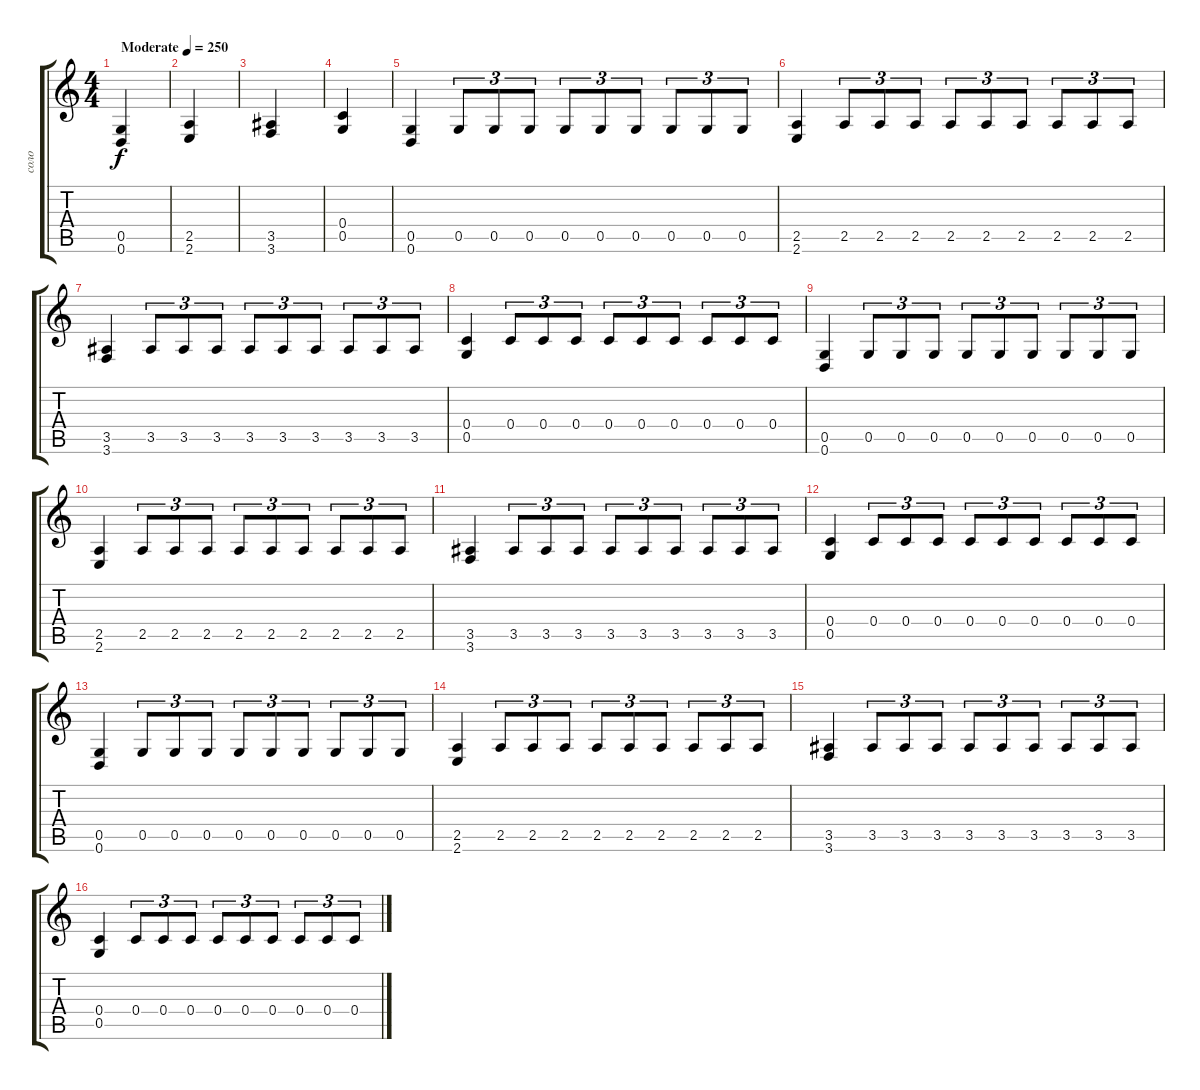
\track ("соло" "соло") {instrument distortionguitar}
\staff {score tabs}
\tuning (D4 A3 F3 C3 G2 D2) {hide}
\ts (4 4)
\tempo (250 "Moderate")
\clef g2
\ks c
(0.5 0.6).4{dy f instrument distortionguitar} |
(2.5 2.6).4 |
(3.5 3.6).4 |
(0.4 0.5).4 |
(0.5 0.6).4 0.5.8{tu (3 2)} 0.5.8{tu (3 2)} 0.5.8{tu (3 2)} 0.5.8{tu (3 2)} 0.5.8{tu (3 2)} 0.5.8{tu (3 2)} 0.5.8{tu (3 2)} 0.5.8{tu (3 2)} 0.5.8{tu (3 2)} |
(2.5 2.6).4 2.5.8{tu (3 2)} 2.5.8{tu (3 2)} 2.5.8{tu (3 2)} 2.5.8{tu (3 2)} 2.5.8{tu (3 2)} 2.5.8{tu (3 2)} 2.5.8{tu (3 2)} 2.5.8{tu (3 2)} 2.5.8{tu (3 2)} |
(3.5 3.6).4 3.5.8{tu (3 2)} 3.5.8{tu (3 2)} 3.5.8{tu (3 2)} 3.5.8{tu (3 2)} 3.5.8{tu (3 2)} 3.5.8{tu (3 2)} 3.5.8{tu (3 2)} 3.5.8{tu (3 2)} 3.5.8{tu (3 2)} |
(0.4 0.5).4 0.4.8{tu (3 2)} 0.4.8{tu (3 2)} 0.4.8{tu (3 2)} 0.4.8{tu (3 2)} 0.4.8{tu (3 2)} 0.4.8{tu (3 2)} 0.4.8{tu (3 2)} 0.4.8{tu (3 2)} 0.4.8{tu (3 2)} |
(0.5 0.6).4 0.5.8{tu (3 2)} 0.5.8{tu (3 2)} 0.5.8{tu (3 2)} 0.5.8{tu (3 2)} 0.5.8{tu (3 2)} 0.5.8{tu (3 2)} 0.5.8{tu (3 2)} 0.5.8{tu (3 2)} 0.5.8{tu (3 2)} |
(2.5 2.6).4 2.5.8{tu (3 2)} 2.5.8{tu (3 2)} 2.5.8{tu (3 2)} 2.5.8{tu (3 2)} 2.5.8{tu (3 2)} 2.5.8{tu (3 2)} 2.5.8{tu (3 2)} 2.5.8{tu (3 2)} 2.5.8{tu (3 2)} |
(3.5 3.6).4 3.5.8{tu (3 2)} 3.5.8{tu (3 2)} 3.5.8{tu (3 2)} 3.5.8{tu (3 2)} 3.5.8{tu (3 2)} 3.5.8{tu (3 2)} 3.5.8{tu (3 2)} 3.5.8{tu (3 2)} 3.5.8{tu (3 2)} |
(0.4 0.5).4 0.4.8{tu (3 2)} 0.4.8{tu (3 2)} 0.4.8{tu (3 2)} 0.4.8{tu (3 2)} 0.4.8{tu (3 2)} 0.4.8{tu (3 2)} 0.4.8{tu (3 2)} 0.4.8{tu (3 2)} 0.4.8{tu (3 2)} |
(0.5 0.6).4 0.5.8{tu (3 2)} 0.5.8{tu (3 2)} 0.5.8{tu (3 2)} 0.5.8{tu (3 2)} 0.5.8{tu (3 2)} 0.5.8{tu (3 2)} 0.5.8{tu (3 2)} 0.5.8{tu (3 2)} 0.5.8{tu (3 2)} |
(2.5 2.6).4 2.5.8{tu (3 2)} 2.5.8{tu (3 2)} 2.5.8{tu (3 2)} 2.5.8{tu (3 2)} 2.5.8{tu (3 2)} 2.5.8{tu (3 2)} 2.5.8{tu (3 2)} 2.5.8{tu (3 2)} 2.5.8{tu (3 2)} |
(3.5 3.6).4 3.5.8{tu (3 2)} 3.5.8{tu (3 2)} 3.5.8{tu (3 2)} 3.5.8{tu (3 2)} 3.5.8{tu (3 2)} 3.5.8{tu (3 2)} 3.5.8{tu (3 2)} 3.5.8{tu (3 2)} 3.5.8{tu (3 2)} |
(0.4 0.5).4 0.4.8{tu (3 2)} 0.4.8{tu (3 2)} 0.4.8{tu (3 2)} 0.4.8{tu (3 2)} 0.4.8{tu (3 2)} 0.4.8{tu (3 2)} 0.4.8{tu (3 2)} 0.4.8{tu (3 2)} 0.4.8{tu (3 2)}
